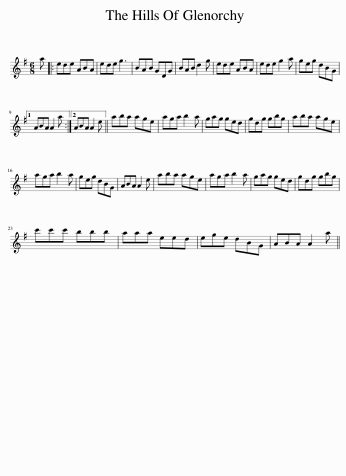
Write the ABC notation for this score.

X:1
L:1/8
M:6/8
I:linebreak $
K:G
V:1 treble
V:1
 a |: ede ABA | ede g3 | BAB GDG | BAB d2 g | %5
 ede ABA | ede g2 a | geg dBG |1$ ABA A2 a :|2 ABA A2 e || %10
 aba age | aga b2 a | gag ged | gdg gbg | aba age |$ %15
 aga b2 a | geg dBG | ABA A2 e | aba age | aga b2 a | %20
 gag ged | gdg gbg |$ c'c'c' bbb | aaa eed | ege dBG | %25
 ABA A2 a || %26
